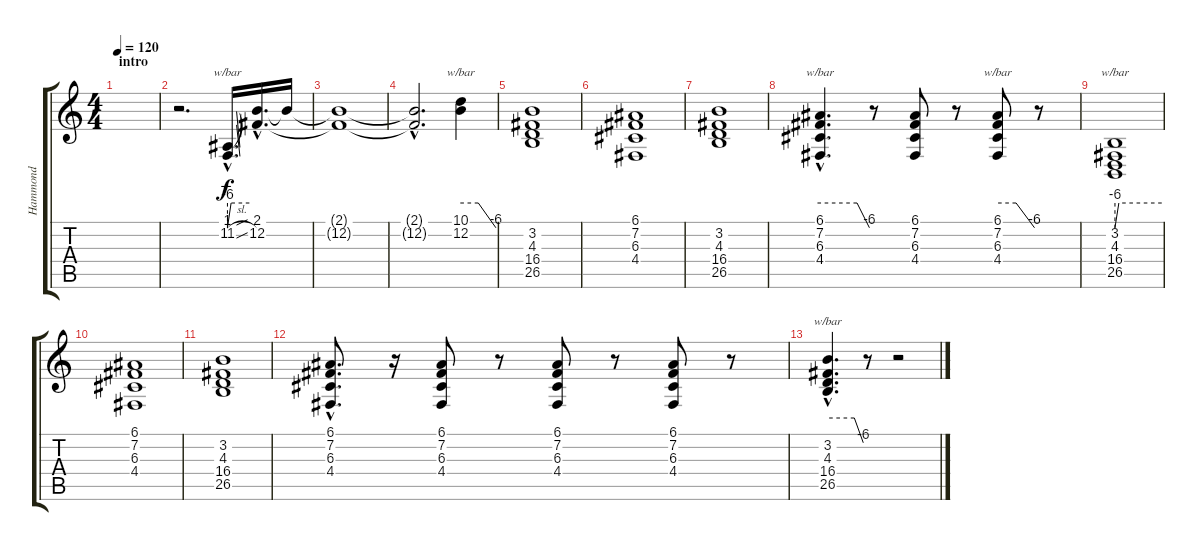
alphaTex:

\track ("Hammond" "Hammond") {instrument drawbarorgan}
\staff {score tabs}
\tuning (E4 B3 G3 D3 A2 E2) {hide}
\ts (4 4)
\section ("" "intro")
\tempo 120
\clef g2
\ks c
|
r.2{d} (1.1{sl hac} 11.2{sl hac}).16{d tbe (custom default 0 -24 10 0 60 0)} (2.1{hac} 12.2{hac}).16{d} 12.2{t}.16 |
(2.1{t} 12.2{t}).1 |
(2.1{hac t} 12.2{hac t}).2{d} (10.1 12.2).4{tbe (custom default 0 0 30 0 60 -24)} |
(3.2 4.3 16.4 26.5).1 |
(6.1 7.2 6.3 4.4).1 |
(3.2 4.3 16.4 26.5).1 |
(6.1{hac} 7.2{hac} 6.3{hac} 4.4{hac}).4{d tbe (custom default 0 0 45 0 60 -24)} r.8 (6.1 7.2 6.3 4.4).8 r.8 (6.1 7.2 6.3 4.4).8{tbe (custom default 0 0 30 0 60 -24)} r.8 |
(3.2 4.3 16.4 26.5).1{tbe (custom default 0 -24 5 0 60 0)} |
(6.1 7.2 6.3 4.4).1 |
(3.2 4.3 16.4 26.5).1 |
(6.1{hac} 7.2{hac} 6.3{hac} 4.4{hac}).8{d} r.16 (6.1 7.2 6.3 4.4).8 r.8 (6.1 7.2 6.3 4.4).8 r.8 (6.1 7.2 6.3 4.4).8 r.8 |
(3.2{hac} 4.3{hac} 16.4{hac} 26.5{hac}).4{d tbe (custom default 0 0 45 0 60 -24)} r.8 r.2
